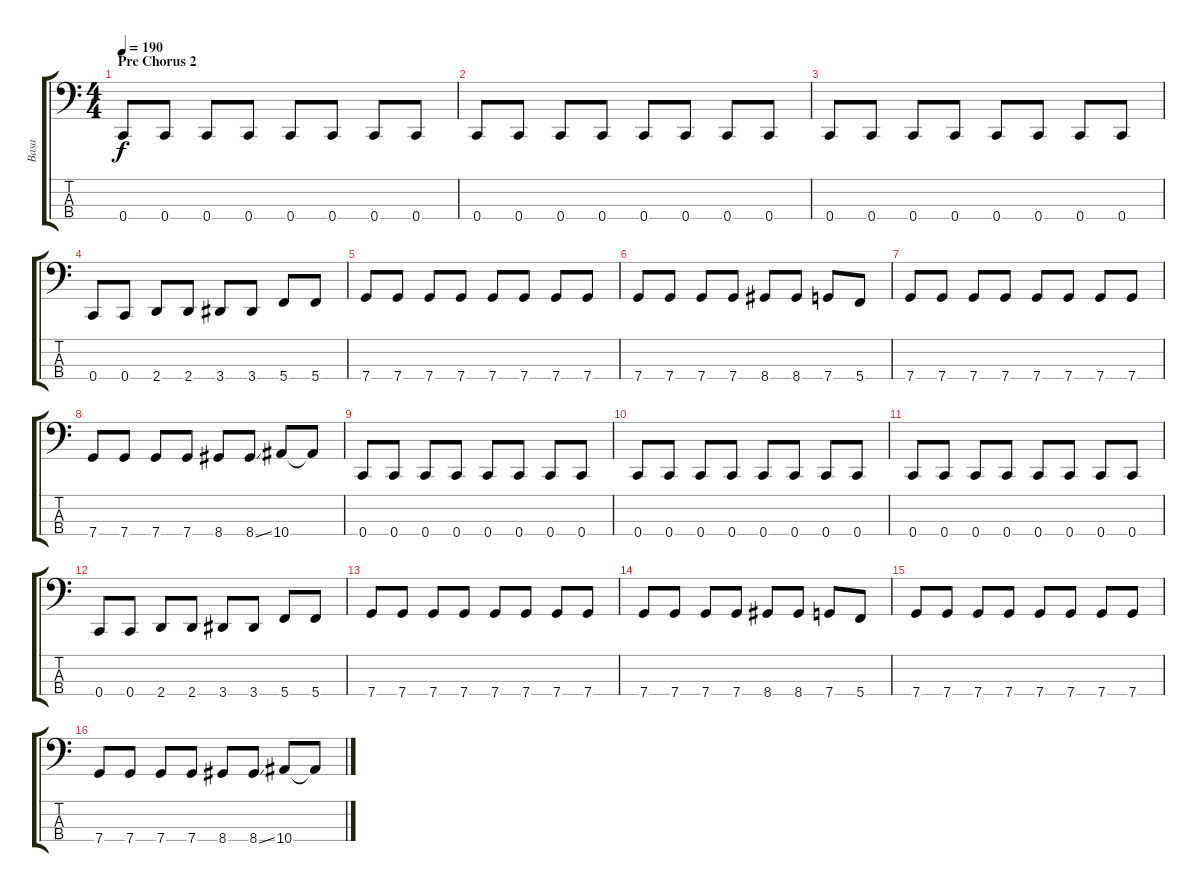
\track ("Basa" "Basa") {instrument electricbasspick}
\staff {score tabs}
\tuning (F2 C2 G1 C1) {hide}
\ts (4 4)
\section ("" "Pre Chorus 2")
\tempo 190
\clef f4
\ks c
0.4.8{dy f} 0.4.8 0.4.8 0.4.8 0.4.8 0.4.8 0.4.8 0.4.8 |
0.4.8 0.4.8 0.4.8 0.4.8 0.4.8 0.4.8 0.4.8 0.4.8 |
0.4.8 0.4.8 0.4.8 0.4.8 0.4.8 0.4.8 0.4.8 0.4.8 |
0.4.8 0.4.8 2.4.8 2.4.8 3.4.8 3.4.8 5.4.8 5.4.8 |
7.4.8 7.4.8 7.4.8 7.4.8 7.4.8 7.4.8 7.4.8 7.4.8 |
7.4.8 7.4.8 7.4.8 7.4.8 8.4.8 8.4.8 7.4.8 5.4.8 |
7.4.8 7.4.8 7.4.8 7.4.8 7.4.8 7.4.8 7.4.8 7.4.8 |
7.4.8 7.4.8 7.4.8 7.4.8 8.4.8 8.4{ss}.8 10.4.8 10.4{t}.8 |
0.4.8 0.4.8 0.4.8 0.4.8 0.4.8 0.4.8 0.4.8 0.4.8 |
0.4.8 0.4.8 0.4.8 0.4.8 0.4.8 0.4.8 0.4.8 0.4.8 |
0.4.8 0.4.8 0.4.8 0.4.8 0.4.8 0.4.8 0.4.8 0.4.8 |
0.4.8 0.4.8 2.4.8 2.4.8 3.4.8 3.4.8 5.4.8 5.4.8 |
7.4.8 7.4.8 7.4.8 7.4.8 7.4.8 7.4.8 7.4.8 7.4.8 |
7.4.8 7.4.8 7.4.8 7.4.8 8.4.8 8.4.8 7.4.8 5.4.8 |
7.4.8 7.4.8 7.4.8 7.4.8 7.4.8 7.4.8 7.4.8 7.4.8 |
7.4.8 7.4.8 7.4.8 7.4.8 8.4.8 8.4{ss}.8 10.4.8 10.4{t}.8
